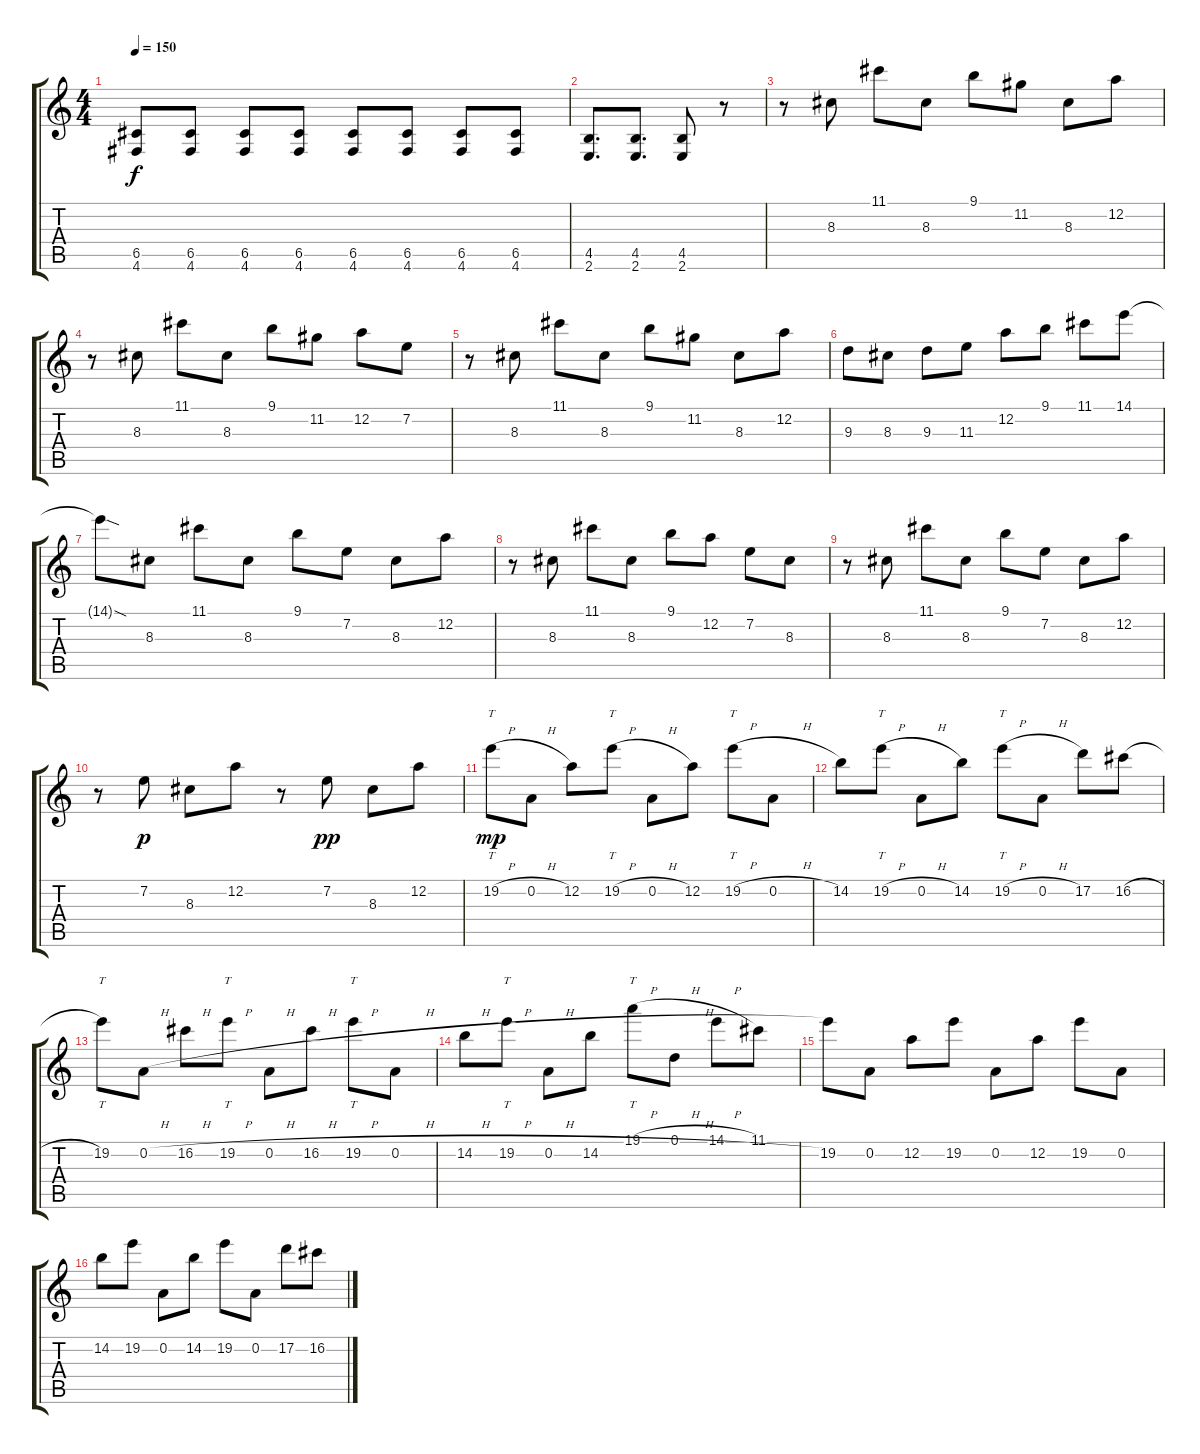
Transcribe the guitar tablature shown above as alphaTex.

\track "" {instrument distortionguitar}
\staff {score tabs}
\tuning (D4 A3 F3 C3 G2 D2) {hide}
\ts (4 4)
\tempo 150
\clef g2
\ks c
(6.5 4.6).8{dy f} (6.5 4.6).8 (6.5 4.6).8 (6.5 4.6).8 (6.5 4.6).8 (6.5 4.6).8 (6.5 4.6).8 (6.5 4.6).8 |
(4.5 2.6).8{d} (4.5 2.6).8{d} (4.5 2.6).8 r.8 |
r.8 8.3.8 11.1.8 8.3.8 9.1.8 11.2.8 8.3.8 12.2.8 |
r.8 8.3.8 11.1.8 8.3.8 9.1.8 11.2.8 12.2.8 7.2.8 |
r.8 8.3.8 11.1.8 8.3.8 9.1.8 11.2.8 8.3.8 12.2.8 |
9.3.8 8.3.8 9.3.8 11.3.8 12.2.8 9.1.8 11.1.8 14.1.8 |
14.1{sod t}.8 8.3.8 11.1.8 8.3.8 9.1.8 7.2.8 8.3.8 12.2.8 |
r.8 8.3.8 11.1.8 8.3.8 9.1.8 12.2.8 7.2.8 8.3.8 |
r.8 8.3.8 11.1.8 8.3.8 9.1.8 7.2.8 8.3.8 12.2.8 |
r.8 7.2.8{dy p} 8.3.8 12.2.8 r.8 7.2.8{dy pp} 8.3.8 12.2.8 |
19.2{h}.8{tt dy mp} 0.2{h}.8 12.2.8 19.2{h}.8{tt} 0.2{h}.8 12.2.8 19.2{h}.8{tt} 0.2{h}.8 |
14.2.8 19.2{h}.8{tt} 0.2{h}.8 14.2.8 19.2{h}.8{tt} 0.2{h}.8 17.2.8 16.2{h}.8 |
19.2.8{tt} 0.2{h}.8 16.2{h}.8 19.2{h}.8{tt} 0.2{h}.8 16.2{h}.8 19.2{h}.8{tt} 0.2{h}.8 |
14.2{h}.8 19.2{h}.8{tt} 0.2{h}.8 14.2{h}.8 19.1{h}.8{tt} 0.1{h}.8 14.1{h}.8 11.1.8 |
19.2.8 0.2.8 12.2.8 19.2.8 0.2.8 12.2.8 19.2.8 0.2.8 |
14.2.8 19.2.8 0.2.8 14.2.8 19.2.8 0.2.8 17.2.8 16.2.8
